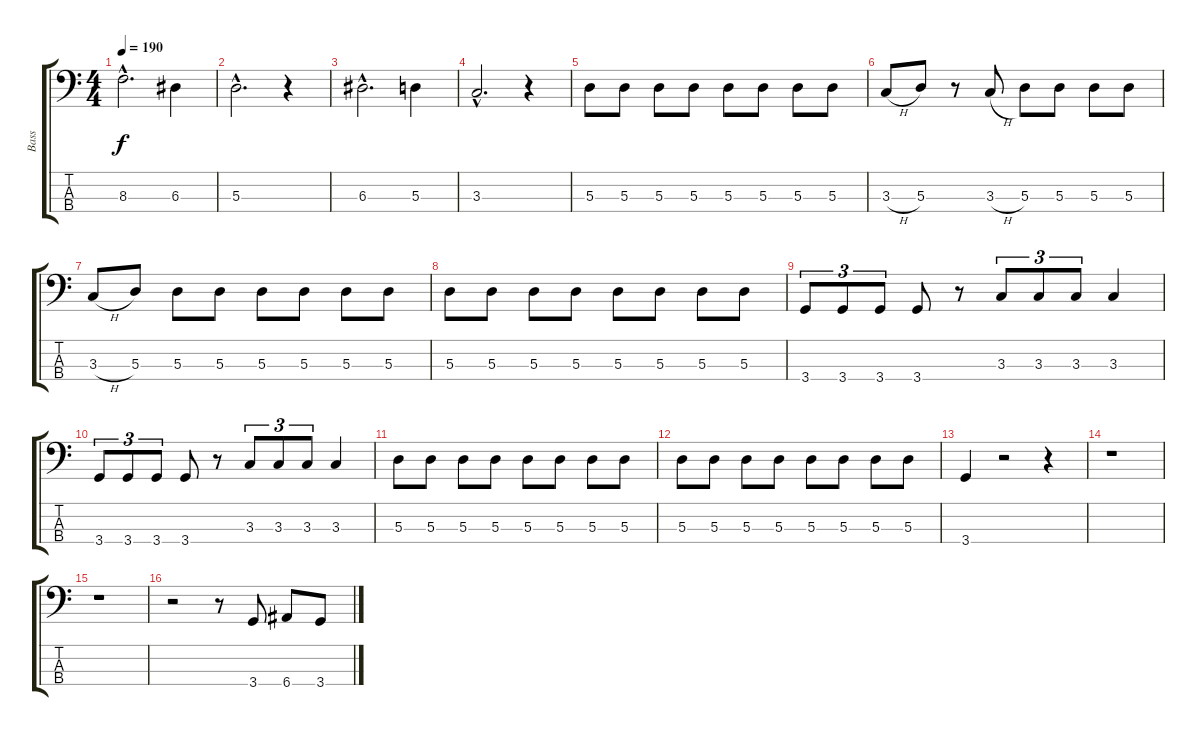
\track ("Bass" "Bass") {instrument electricbassfinger}
\staff {score tabs}
\tuning (G2 D2 A1 E1) {hide}
\ts (4 4)
\tempo 190
\clef f4
\ks c
8.3{hac}.2{d dy f} 6.3.4 |
5.3{hac}.2{d} r.4 |
6.3{hac}.2{d} 5.3.4 |
3.3{hac}.2{d} r.4 |
5.3.8 5.3.8 5.3.8 5.3.8 5.3.8 5.3.8 5.3.8 5.3.8 |
3.3{h}.8 5.3.8 r.8 3.3{h}.8 5.3.8 5.3.8 5.3.8 5.3.8 |
3.3{h}.8 5.3.8 5.3.8 5.3.8 5.3.8 5.3.8 5.3.8 5.3.8 |
5.3.8 5.3.8 5.3.8 5.3.8 5.3.8 5.3.8 5.3.8 5.3.8 |
3.4.8{tu (3 2)} 3.4.8{tu (3 2)} 3.4.8{tu (3 2)} 3.4.8 r.8 3.3.8{tu (3 2)} 3.3.8{tu (3 2)} 3.3.8{tu (3 2)} 3.3.4 |
3.4.8{tu (3 2)} 3.4.8{tu (3 2)} 3.4.8{tu (3 2)} 3.4.8 r.8 3.3.8{tu (3 2)} 3.3.8{tu (3 2)} 3.3.8{tu (3 2)} 3.3.4 |
5.3.8 5.3.8 5.3.8 5.3.8 5.3.8 5.3.8 5.3.8 5.3.8 |
5.3.8 5.3.8 5.3.8 5.3.8 5.3.8 5.3.8 5.3.8 5.3.8 |
3.4.4 r.2 r.4 |
r.1 |
r.1 |
r.2 r.8 3.4.8 6.4.8 3.4.8
